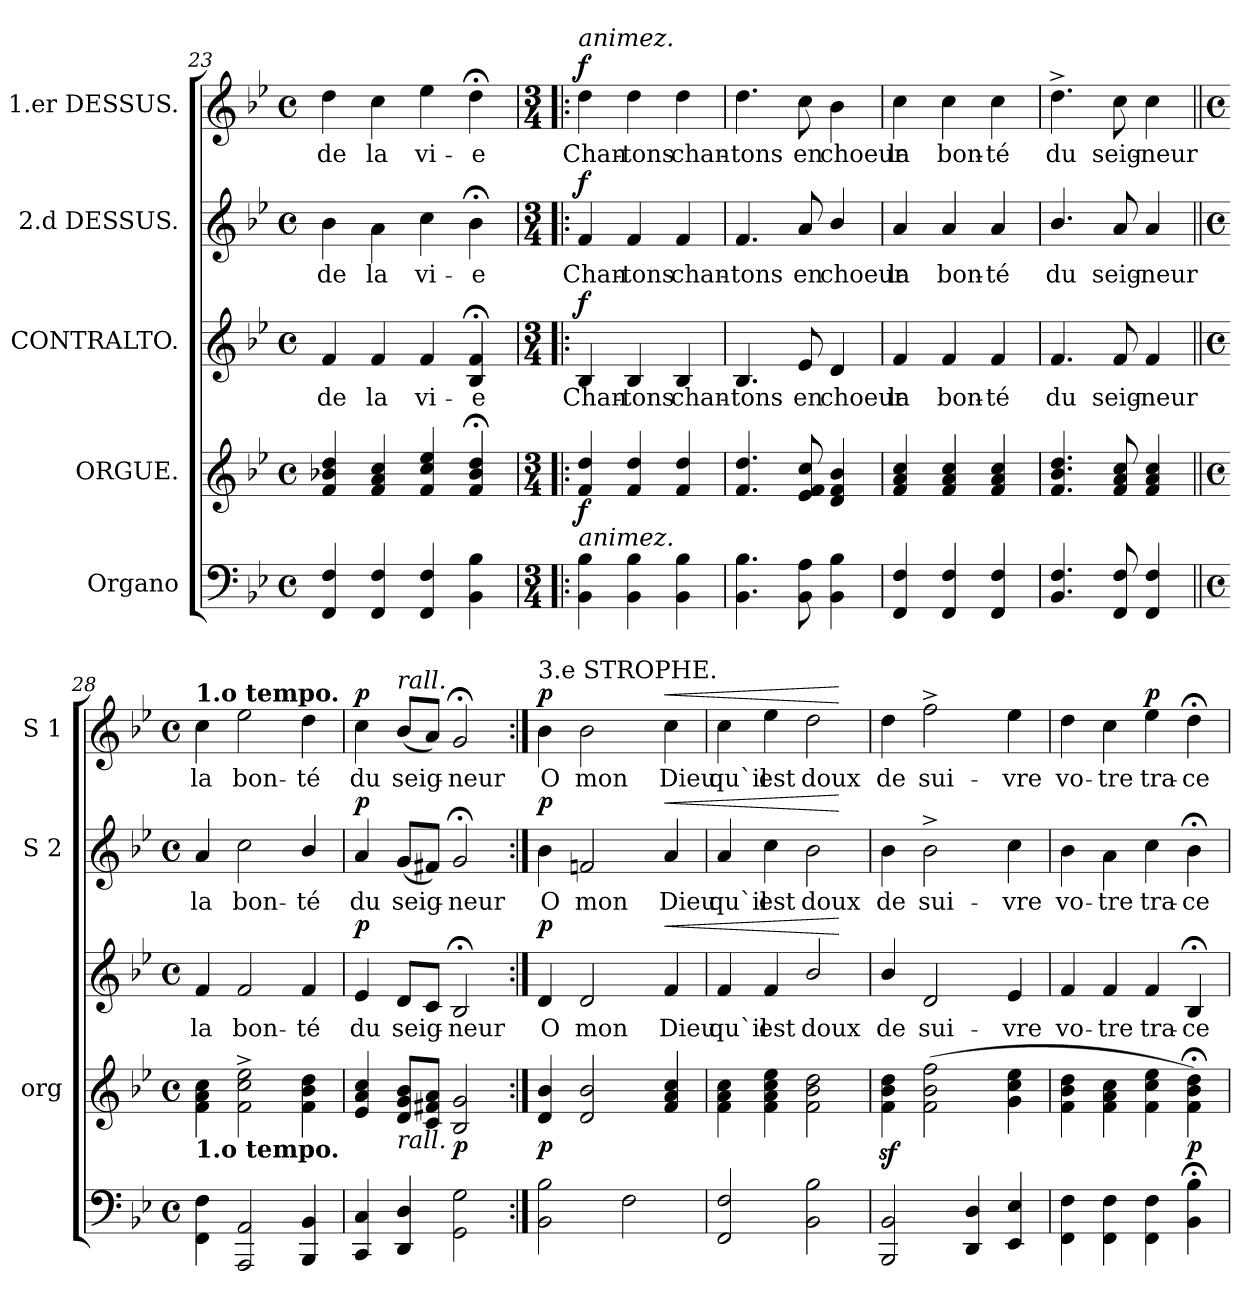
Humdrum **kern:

**kern	**kern	**dynam	**kern	**text	**dynam	**kern	**text	**dynam	**kern	**text	**dynam
*part5	*part4	*part4	*part3	*part3	*part3	*part2	*part2	*part2	*part1	*part1	*part1
*staff5	*staff4	*staff4	*staff3	*staff3	*staff3	*staff2	*staff2	*staff2	*staff1	*staff1	*staff1
*I"Organo	*I"ORGUE.	*	*I"CONTRALTO.	*	*	*I"2.d DESSUS.	*	*	*I"1.er DESSUS.	*	*
*	*I'org	*	*	*	*	*I'S 2	*	*	*I'S 1	*	*
*clefF4	*clefG2	*	*clefG2	*	*	*clefG2	*	*	*clefG2	*	*
*k[b-e-]	*k[b-e-]	*	*k[b-e-]	*	*	*k[b-e-]	*	*	*k[b-e-]	*	*
*M4/4	*M4/4	*	*M4/4	*	*	*M4/4	*	*	*M4/4	*	*
*met(c)	*met(c)	*	*met(c)	*	*	*met(c)	*	*	*met(c)	*	*
=23	=23	=23	=23	=23	=23	=23	=23	=23	=23	=23	=23
4FF/ 4F/	4f/ 4b-X/ 4dd/	.	4f/	de	.	4b-\	de	.	4dd\	de	.
4FF/ 4F/	4f/ 4a/ 4cc/	.	4f/	la	.	4a\	la	.	4cc\	la	.
4FF/ 4F/	4f/ 4cc/ 4ee-/	.	4f/	vi-	.	4cc\	vi-	.	4ee-\	vi-	.
4BB-\ 4B-\	4f;/ 4b-;/ 4dd;/	.	4B-;</ 4f;</	-e	.	4b-;<\	-e	.	4dd;<\	-e	.
=24!|:	=24!|:	=24!|:	=24!|:	=24!|:	=24!|:	=24!|:	=24!|:	=24!|:	=24!|:	=24!|:	=24!|:
*M3/4	*M3/4	*	*M3/4	*	*	*M3/4	*	*	*M3/4	*	*
!	!	!	!	!	!	!	!	!	!LO:TX:a:i:t=animez.	!	!
!	!LO:TX:b:i:t=animez.	!	!	!	!	!	!	!	!	!	!
!	!	!	!	!	!LO:DY:a	!	!	!LO:DY:a	!	!	!LO:DY:a
4BB-\ 4B-\	4f/ 4dd/	f	4B-/	Chan-	f	4f/	Chan-	f	4dd\	Chan-	f
4BB-\ 4B-\	4f/ 4dd/	.	4B-/	-tons	.	4f/	-tons	.	4dd\	-tons	.
4BB-\ 4B-\	4f/ 4dd/	.	4B-/	chan-	.	4f/	chan-	.	4dd\	chan-	.
=25	=25	=25	=25	=25	=25	=25	=25	=25	=25	=25	=25
4.BB-\ 4.B-\	4.f/ 4.dd/	.	4.B-/	-tons	.	4.f/	-tons	.	4.dd\	-tons	.
8BB-\ 8A\	8e-/ 8f/ 8cc/	.	8e-/	en	.	8a/	en	.	8cc\	en	.
4BB-\ 4B-\	4d/ 4f/ 4b-/	.	4d/	choeur	.	4b-/	choeur	.	4b-\	choeur	.
=26	=26	=26	=26	=26	=26	=26	=26	=26	=26	=26	=26
4FF/ 4F/	4f/ 4a/ 4cc/	.	4f/	la	.	4a/	la	.	4cc\	la	.
4FF/ 4F/	4f/ 4a/ 4cc/	.	4f/	bon-	.	4a/	bon-	.	4cc\	bon-	.
4FF/ 4F/	4f/ 4a/ 4cc/	.	4f/	-té	.	4a/	-té	.	4cc\	-té	.
=27	=27	=27	=27	=27	=27	=27	=27	=27	=27	=27	=27
4.BB-/ 4.F/	4.f/ 4.b-/ 4.dd/	.	4.f/	du	.	4.b-/	du	.	4.dd^\	du	.
8FF/ 8F/	8f/ 8a/ 8cc/	.	8f/	seig-	.	8a/	seig-	.	8cc\	seig-	.
4FF/ 4F/	4f/ 4a/ 4cc/	.	4f/	-neur	.	4a/	-neur	.	4cc\	-neur	.
=28||	=28||	=28||	=28||	=28||	=28||	=28||	=28||	=28||	=28||	=28||	=28||
*M4/4	*M4/4	*	*M4/4	*	*	*M4/4	*	*	*M4/4	*	*
*met(c)	*met(c)	*	*met(c)	*	*	*met(c)	*	*	*met(c)	*	*
!	!	!	!	!	!	!	!	!	!LO:TX:a:B:t=1.o tempo.	!	!
!	!LO:TX:b:B:t=1.o tempo.	!	!	!	!	!	!	!	!	!	!
4FF\ 4F\	4f\ 4a\ 4cc\	.	4f/	la	.	4a/	la	.	4cc\	la	.
2AAA/ 2AA/	2f^\ 2cc^\ 2ee-^\	.	2f/	bon-	.	2cc\	bon-	.	2ee-\	bon-	.
4BBB-/ 4BB-/	4f\ 4b-\ 4dd\	.	4f/	-té	.	4b-/	-té	.	4dd\	-té	.
=29	=29	=29	=29	=29	=29	=29	=29	=29	=29	=29	=29
!	!	!	!	!	!LO:DY:a	!	!	!LO:DY:a	!	!	!LO:DY:a
4CC/ 4C/	4e-/ 4a/ 4cc/	.	4e-/	du	p	4a/	du	p	4cc\	du	p
!	!	!	!	!	!	!	!	!	!LO:TX:a:i:t=rall.	!	!
!	!LO:TX:b:i:t=rall.	!	!	!	!	!	!	!	!	!	!
4DD/ 4D/	8d/ 8g/ 8b-/L	.	8d/L	seig-	.	(8g/L	seig-	.	(8b-/L	seig-	.
.	8c/ 8f#X/ 8a/J	.	8c/J	.	.	8f#X/J)	.	.	8a/J)	.	.
2GG\ 2G\	2B-/ 2g/	p	2B-;</	-neur	.	2g;</	-neur	.	2g;</	-neur	.
=30:|!	=30:|!	=30:|!	=30:|!	=30:|!	=30:|!	=30:|!	=30:|!	=30:|!	=30:|!	=30:|!	=30:|!
!	!	!	!	!	!	!	!	!	!LO:TX:a:t=3.e STROPHE.	!	!
!	!	!	!	!	!LO:DY:a	!	!	!LO:DY:a	!	!	!LO:DY:a
2BB-\ 2B-\	4d/ 4b-/	p	4d/	O	p	4b-\	O	p	4b-\	O	p
.	2d/ 2b-/	.	2d/	mon	.	2fn/	mon	.	2b-\	mon	.
2F\	.	.	.	.	.	.	.	.	.	.	.
!	!	!	!	!	!LO:HP:a	!	!	!LO:HP:a	!	!	!LO:HP:a
.	4f/ 4a/ 4cc/	.	4f/	Dieu	<	4a/	Dieu	<	4cc\	Dieu	<
=31	=31	=31	=31	=31	=31	=31	=31	=31	=31	=31	=31
2FF/ 2F/	4f\ 4a\ 4cc\	.	4f/	qu`il	.	4a/	qu`il	.	4cc\	qu`il	.
.	4f\ 4a\ 4cc\ 4ee-\	.	4f/	est	.	4cc\	est	.	4ee-\	est	.
2BB-\ 2B-\	2f\ 2b-\ 2dd\	.	2b-/	doux	.	2b-\	doux	.	2dd\	doux	.
.	.	.	.	.	[	.	.	[	.	.	[
=32	=32	=32	=32	=32	=32	=32	=32	=32	=32	=32	=32
2BBB-/ 2BB-/	4fz\ 4b-z\ 4ddz\	.	4b-/	de	.	4b-\	de	.	4dd\	de	.
.	(2f\ 2b-\ 2ff\	.	2d/	sui-	.	2b-^\	sui-	.	2ff^\	sui-	.
4DD/ 4D/	.	.	.	.	.	.	.	.	.	.	.
4EE-/ 4E-/	4g\ 4cc\ 4ee-\	.	4e-/	-vre	.	4cc\	-vre	.	4ee-\	-vre	.
=33	=33	=33	=33	=33	=33	=33	=33	=33	=33	=33	=33
4FF\ 4F\	4f\ 4b-\ 4dd\	.	4f/	vo-	.	4b-\	vo-	.	4dd\	vo-	.
4FF\ 4F\	4f\ 4a\ 4cc\	.	4f/	-tre	.	4a\	-tre	.	4cc\	-tre	.
!	!	!	!	!	!	!	!	!	!	!	!LO:DY:a
4FF\ 4F\	4f\ 4cc\ 4ee-\	.	4f/	tra-	.	4cc\	tra-	.	4ee-\	tra-	p
4BB-;<\ 4B-;<\	4f;<\ 4b-;<\ 4dd;<\)	p	4B-;</	-ce	.	4b-;<\	-ce	.	4dd;<\	-ce	.
=	=	=	=	=	=	=	=	=	=	=	=
*-	*-	*-	*-	*-	*-	*-	*-	*-	*-	*-	*-
